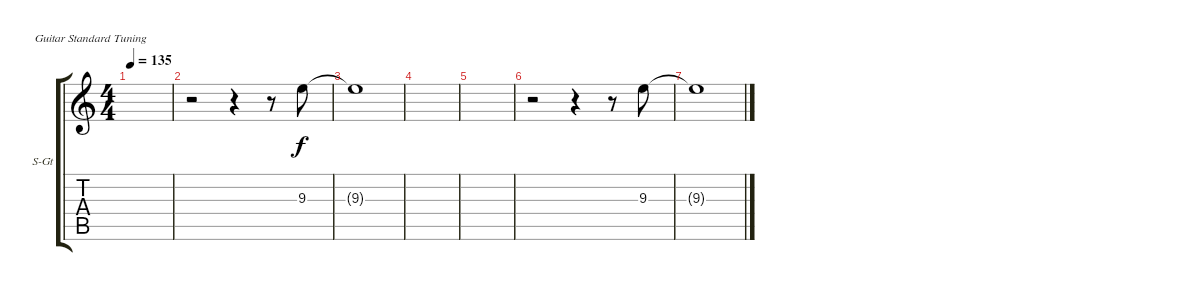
\defaultSystemsLayout 4
\bracketExtendMode groupsimilarinstruments
\firstSystemTrackNameOrientation horizontal
\otherSystemsTrackNameOrientation horizontal
\track ("Steel Guitar" "S-Gt") {instrument acousticguitarsteel}
\staff {score tabs}
\tuning (E4 B3 G3 D3 A2 E2)
\ts (4 4)
\tempo 135
\clef g2
\scale
0.333333
\ks c
|
\scale
0.333333 r.2 r.4 r.8 9.3.8 |
\scale
0.333333 9.3{t}.1 |
\scale
0.333333 |
\scale
0.333333 |
\scale
0.333333 r.2 r.4 r.8 9.3.8 |
\scale
0.333333 9.3{t}.1 |
\scale
0.333333
